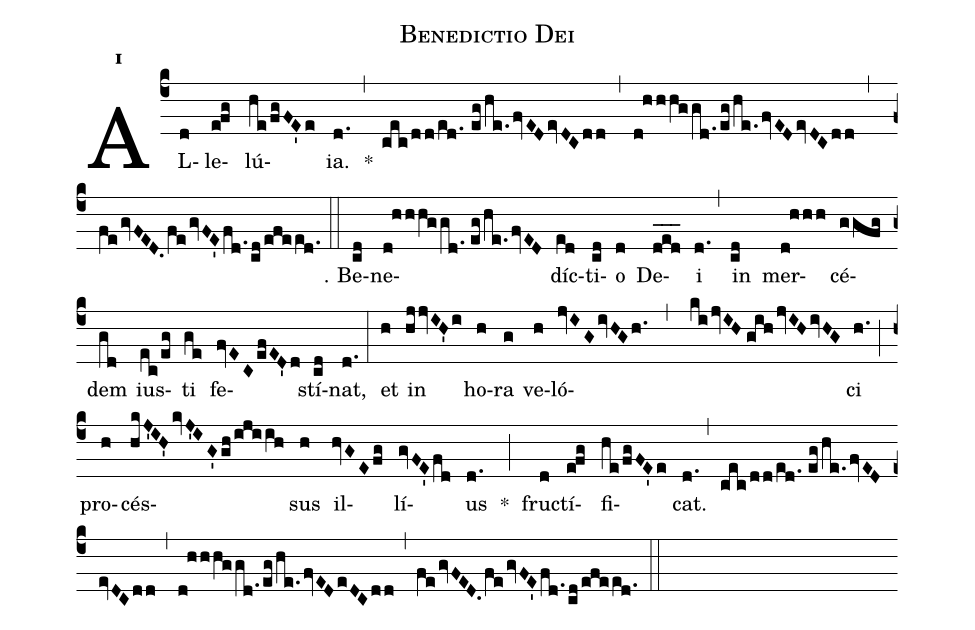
name:Benedictio Dei;
mode:1;
office-part:Alleluia;
%%
(c4) AL(d)le(e!fg)lú(he/fgFE'e)ia.(d.) *(,) (cec/dd/ed.//eg/he./fvED/evDC/dd) (,) (d!hhhggd./eg/he./fvED/evDC/dd) (,) (fe/gvFED./fe/gvFE'fd./cd/efeed.) (::)
℣. Be(cd)ne(d!hhhggd.//eg/he./fvED)díc(ed)ti(cd)o(d) De(ded___)i(d.) (,)
in(cd) mer(d!hhh)cé(ggfg)dem(gd) ius(ec/eg)ti(ge) fe(fvEC/efED'd)stí(cd)nat,(d.) (:)
et(h) in(hjjvIH'i) ho(h)ra(g) ve(h)ló(jvIG/ivHGh. , ki/jvIH//gih/jvIH/ivHG)ci(h.) (;)
pro(h)cés(hkJ'IH'/kvJ'IG'gh/ijiih)sus(h) il(hvGE/fg)lí(gvFE'/fd)us(d.) *(;)
fruc(d)tí(e!fg)fi(he/fgFE'e)cat.(d.) (,) (cec/dd/ed.//eg/he./fvED/evDC/dd) (,) (d!hhhggd./eg/he./fvED/eDC/dd) (,) (fe/gvFED./fe/gvFE'/fd./cd/efeed.) (::)
